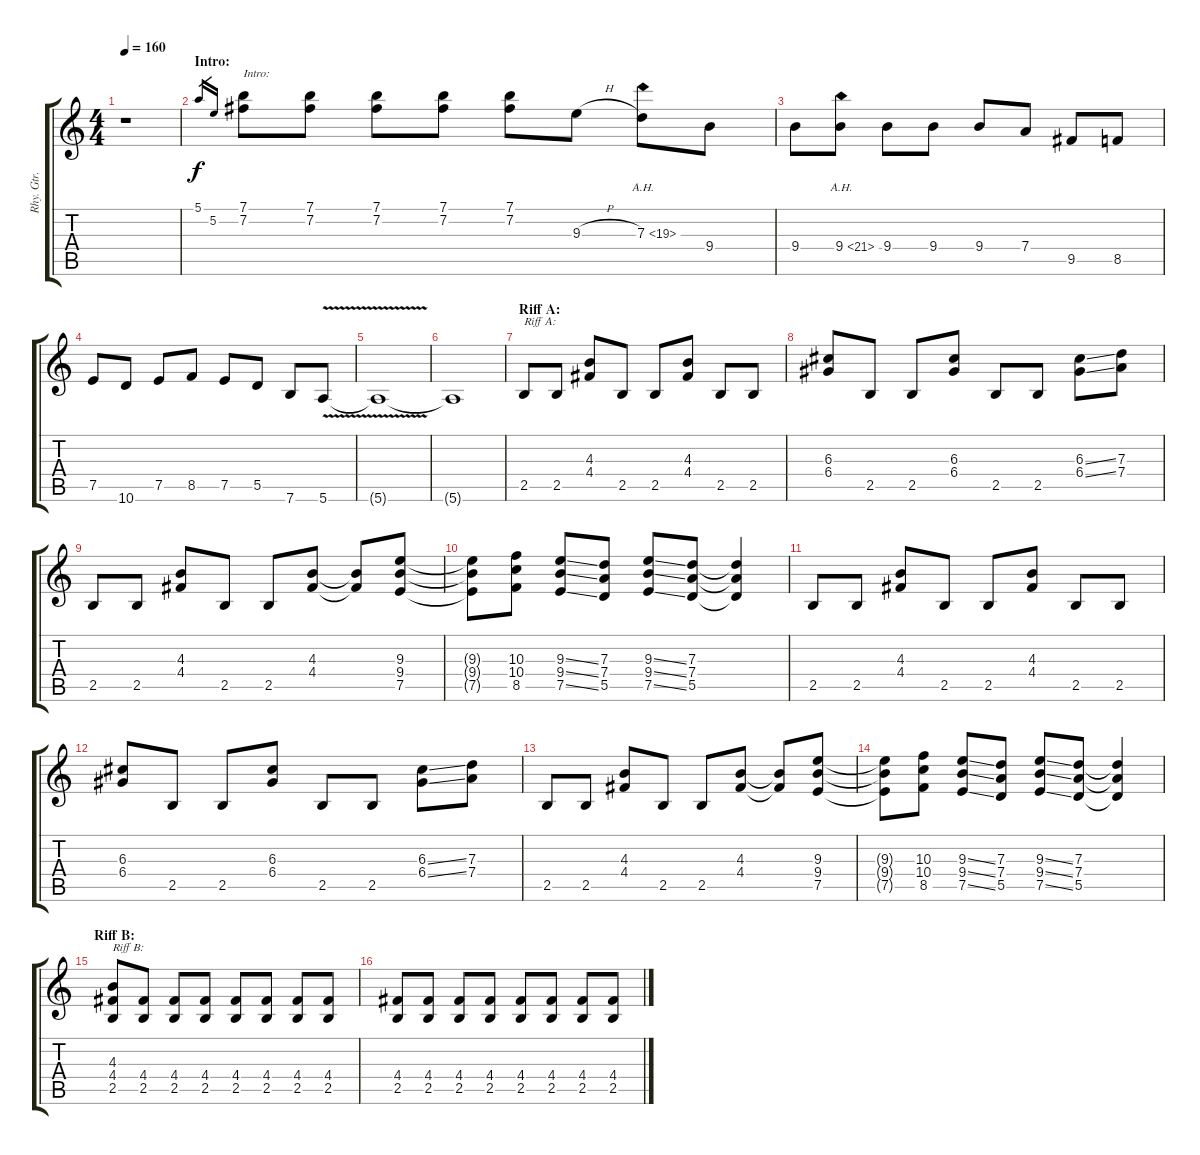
\track ("Rhy. Gtr. 1" "Rhy. Gtr. ") {instrument distortionguitar}
\staff {score tabs}
\tuning (E4 B3 G3 D3 A2 E2) {hide}
\ts (4 4)
\tempo 160
\clef g2
\ks c
r.1{dy f instrument distortionguitar} |
\section ("" "Intro:")
5.1.16{gr} 5.2.16{gr} (7.1 7.2).8{txt "Intro:"} (7.1 7.2).8 (7.1 7.2).8 (7.1 7.2).8 (7.1 7.2).8 9.3{h}.8 7.3{ah 12}.8 9.4.8 |
9.4.8 9.4{ah 12}.8 9.4.8 9.4.8 9.4.8 7.4.8 9.5.8 8.5.8 |
7.5.8 10.6.8 7.5.8 8.5.8 7.5.8 5.5.8 7.6.8 5.6{v}.8 |
5.6{t}.1 |
5.6{t}.1 |
\section ("" "Riff A:")
2.5.8{txt "Riff A:"} 2.5.8 (4.3 4.4).8 2.5.8 2.5.8 (4.3 4.4).8 2.5.8 2.5.8 |
(6.3 6.4).8 2.5.8 2.5.8 (6.3 6.4).8 2.5.8 2.5.8 (6.3{ss} 6.4{ss}).8 (7.3 7.4).8 |
2.5.8 2.5.8 (4.3 4.4).8 2.5.8 2.5.8 (4.3 4.4).8 (4.3{t} 4.4{t}).8 (9.3 9.4 7.5).8 |
(9.3{t} 9.4{t} 7.5{t}).8 (10.3 10.4 8.5).8 (9.3{ss} 9.4{ss} 7.5{ss}).8 (7.3 7.4 5.5).8 (9.3{ss} 9.4{ss} 7.5{ss}).8 (7.3 7.4 5.5).8 (7.3{t} 7.4{t} 5.5{t}).4 |
2.5.8 2.5.8 (4.3 4.4).8 2.5.8 2.5.8 (4.3 4.4).8 2.5.8 2.5.8 |
(6.3 6.4).8 2.5.8 2.5.8 (6.3 6.4).8 2.5.8 2.5.8 (6.3{ss} 6.4{ss}).8 (7.3 7.4).8 |
2.5.8 2.5.8 (4.3 4.4).8 2.5.8 2.5.8 (4.3 4.4).8 (4.3{t} 4.4{t}).8 (9.3 9.4 7.5).8 |
(9.3{t} 9.4{t} 7.5{t}).8 (10.3 10.4 8.5).8 (9.3{ss} 9.4{ss} 7.5{ss}).8 (7.3 7.4 5.5).8 (9.3{ss} 9.4{ss} 7.5{ss}).8 (7.3 7.4 5.5).8 (7.3{t} 7.4{t} 5.5{t}).4 |
\section ("" "Riff B:")
(4.3 4.4 2.5).8{txt "Riff B:"} (4.4 2.5).8 (4.4 2.5).8 (4.4 2.5).8 (4.4 2.5).8 (4.4 2.5).8 (4.4 2.5).8 (4.4 2.5).8 |
(4.4 2.5).8 (4.4 2.5).8 (4.4 2.5).8 (4.4 2.5).8 (4.4 2.5).8 (4.4 2.5).8 (4.4 2.5).8 (4.4 2.5).8
